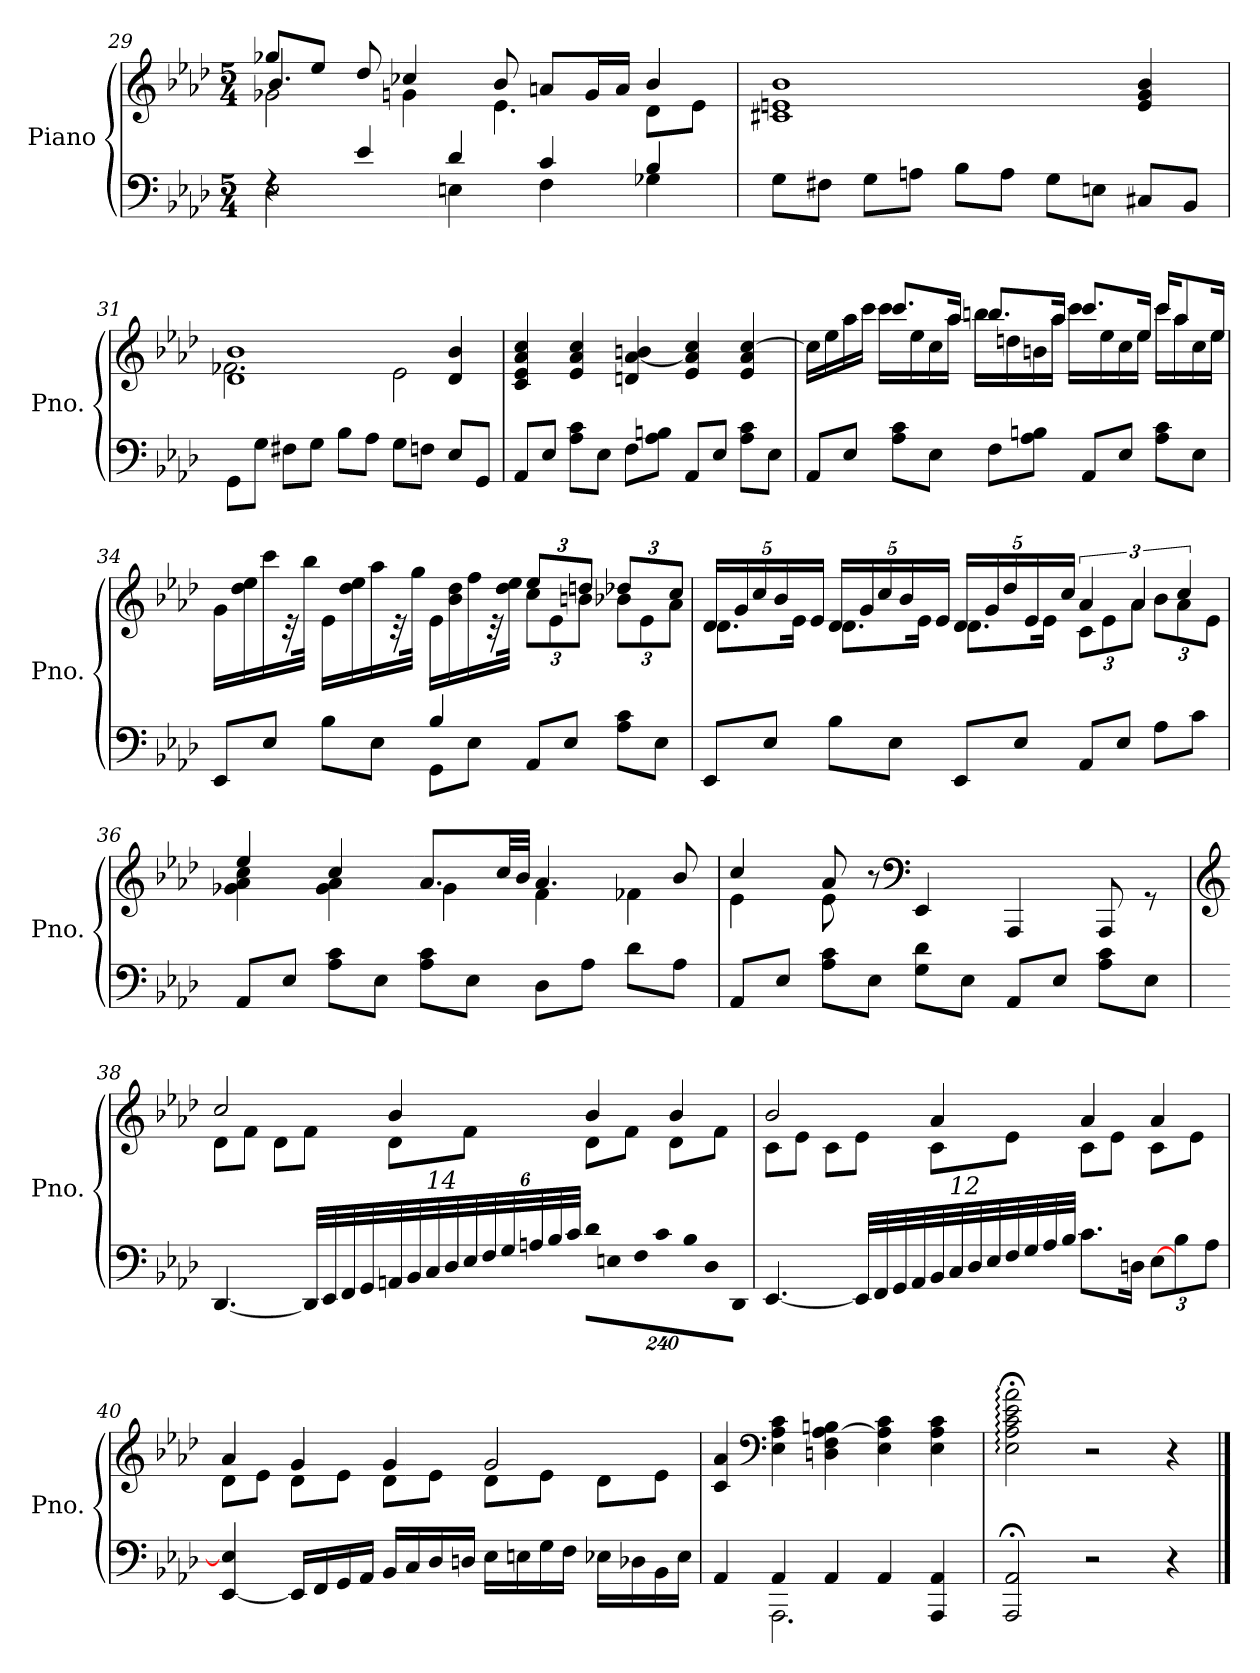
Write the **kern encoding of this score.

**kern	**kern
*part1	*part1
*staff2	*staff1
*I"Piano	*
*I'Pno.	*
!!LO:LB:g=z
*clefF4	*clefG2
*k[b-e-a-d-]	*k[b-e-a-d-]
*M5/4	*M5/4
=29	=29
*^	*^
*	*	*	*^
4rF	2E-\	8gg-X/L	4.b-/	2g-X\
.	.	8ee-/J	.	.
4e-/	.	8dd-/	.	.
.	.	4cc-X/	4gn\	.
4d-/	4En\	.	.	2ryy
.	.	8b-/	4.e-\	.
4c/	4F\	8an/L	.	.
.	.	16g/L	.	.
.	.	16a/JJ	.	.
4B-/	4G-X\	4b-/	8d-\L	4ryy
.	.	.	8e-\J	.
*v	*v	*	*	*
*	*v	*v	*v
=30	=30
8G\L	1c#X 1en 1b-
8F#X\J	.
8G\L	.
8An\J	.
8B-\L	.
8A\J	.
8G\L	.
8En\J	.
8C#X/L	4e/ 4g/ 4b-/
8BB-/J	.
=31	=31
*	*^
8GG\L	1d- 1b-	2.f-X\
8G\J	.	.
8F#X\L	.	.
8G\J	.	.
8B-\L	.	.
8A-\J	.	.
8G\L	.	2e-\
8Fn\J	.	.
8E-/L	4d-/ 4b-/	.
8GG/J	.	.
*	*v	*v
=32	=32
8AA-/L	4c/ 4e-/ 4a-/ 4cc/
8E-/J	.
8A-\ 8c\L	4e-/ 4a-/ 4cc/
8E-\J	.
8F\L	4dn/ [4a-/ 4bn/
8A-\ 8Bn\J	.
8AA-/L	4e-/ 4a-/] 4cc/
8E-/J	.
8A-\ 8c\L	4e-/ 4a-/ [4cc/
8E-\J	.
!!LO:LB:g=z
=33	=33
*	*^
8AA-/L	16cc\LL]	4ryy
.	16ee-\	.
8E-/J	16aa-\	.
.	16ccc\JJ	.
8A-\ 8c\L	8.ccc/L	16ccc\LL
.	.	16ee-\
8E-\J	.	16cc\
.	16aa-/Jk	16aa-\JJ
8F\L	8.bbn/L	16bb\LL
.	.	16ddn\
8A-\ 8Bn\J	.	16bn\
.	16aa-/Jk	16aa-\JJ
8AA-/L	8.ccc/L	16ccc\LL
.	.	16ee-\
8E-/J	.	16cc\
.	16ee-/Jk	16ee-\JJ
8A-\ 8c\L	16ccc/KL	16ccc\LL
.	8aa-/	16aa-\
8E-\J	.	16cc\
.	16ee-/Jk	16ee-\JJ
=34	=34	=34
*^	*	*
8EE-/L	2ryy	16g\LL	2.ryy
.	.	16dd-\ 16ee-\	.
8E-/J	.	16ccc\	.
.	.	32rc	.
.	.	32bb-\JJk	.
8B-\L	.	16e-\LL	.
.	.	16dd-\ 16ee-\	.
8E-\J	.	16aa-\	.
.	.	32rc	.
.	.	32gg\JJk	.
4B-/	8GG\L	16e-\LL	.
.	.	16b-\ 16dd-\	.
.	8E-\J	16ff\	.
.	.	32rc	.
.	.	32dd-\ 32ee-\JJk	.
*	*	*	*Xbrackettup
8AA-/L	4ryy	12ee-/L	12cc\L
.	.	12ryy	12e-\
8E-/J	.	.	.
.	.	12ddn/J	12bn\J
*	*	*brackettup	*Xbrackettup
8A-\ 8c\L	4ryy	12dd-X/L	12b-X\L
.	.	12ryy	12e-\
8E-\J	.	.	.
.	.	12cc/J	12a-\J
*v	*v	*	*
!!LO:LB:g=z	!!
=35	=35	=35
8EE-/L	20d-/LL	8.d-\L
.	20g/	.
.	20cc/	.
8E-/J	.	.
.	20b-/	.
.	.	16e-\Jk
.	20e-/JJ	.
8B-\L	20d-/LL	8.d-\L
.	20g/	.
.	20cc/	.
8E-\J	.	.
.	20b-/	.
.	.	16e-\Jk
.	20e-/JJ	.
8EE-/L	20d-/LL	8.d-\L
.	20g/	.
.	20dd-/	.
8E-/J	.	.
.	20e-/	.
.	.	16e-\Jk
.	20cc/JJ	.
*	*brackettup	*Xbrackettup
8AA-/L	6a-/	12c\L
.	.	12e-\
8E-/J	.	.
.	6a-/	12a-\J
8A-\L	.	12b-\L
.	6cc/	12a-\
8c\J	.	.
.	.	12e-\J
=36	=36	=36
8AA-/L	4ee-/	4g-X\ 4a-\ 4cc\
8E-/J	.	.
8A-\ 8c\L	4cc/	4g-\ 4a-\
8E-\J	.	.
8A-\ 8c\L	8.a-/L	4g-\
8E-\J	.	.
.	32cc/LL	.
.	32b-/JJJ	.
8D-\L	4.a-/	4f\
8A-\J	.	.
8d-\L	.	4f-X\
8A-\J	8b-/	.
!!LO:LB:g=z	!!
=37	=37	=37
8AA-/L	4cc/	4e-\
8E-/J	.	.
8A-\ 8c\L	8a-/	8e-\
8E-\J	8r	8ryy
*	*clefF4	*
8G\ 8d-\L	4EE-/	4ryy
8E-\J	.	.
8AA-/L	4AAA-/	2ryy
8E-/J	.	.
8A-\ 8c\L	8AAA-/	.
8E-\J	8rGG	.
=38	=38	=38
*	*clefG2	*
[4.DD-/	2cc/	8d-\L
.	.	8f\J
.	.	8d-\L
32DD-/LLL]	.	8f\J
32EE-/	.	.
32FF/	.	.
32GG/	.	.
32AAn/	4b-/	8d-\L
32BB-/	.	.
!LO:TX:a:i:t=14	!	!
32C/	.	.
32D-/	.	.
*Xbrackettup	*	*
48E-/	.	8f\J
48F/	.	.
48G/	.	.
48An/	.	.
48B-/	.	.
48c/JJJ	.	.
!LO:N:vis=8	!	!
1920%137d-\L	4b-/	8d-\L
!LO:N:vis=8	!	!
1920%137En\	.	.
.	.	8f\J
!LO:N:vis=8	!	!
1920%137F\	.	.
!LO:N:vis=8	!	!
1920%137c\	.	.
.	4b-/	8d-\L
!LO:N:vis=8	!	!
1920%137B-\	.	.
!LO:N:vis=8	!	!
1920%137D-\	.	.
.	.	8f\J
!LO:N:vis=8	!	!
1920%137DD-\J	.	.
1920ryy	.	.
!!LO:LB:g=z	!!
=39	=39	=39
[4.EE-/	2b-/	8c\L
.	.	8e-\J
.	.	8c\L
32EE-/LLL]	.	8e-\J
32FF/	.	.
32GG/	.	.
32AA-/	.	.
32BB-/	4a-/	8c\L
!LO:TX:a:i:t=12	!	!
32C/	.	.
32D-/	.	.
32E-/	.	.
32F/	.	8e-\J
32G/	.	.
32A-/	.	.
32B-/JJJ	.	.
8.c\L	4a-/	8c\L
.	.	8e-\J
16Dn\Jk	.	.
[12E-\L	4a-/	8c\L
12B-\	.	.
.	.	8e-\J
12A-\J	.	.
=40	=40	=40
[4EE-/ 4E-/]	4a-/	8d-\L
.	.	8e-\J
16EE-/LL]	4g/	8d-\L
16FF/	.	.
16GG/	.	8e-\J
16AA-/JJ	.	.
16BB-/LL	4g/	8d-\L
16C/	.	.
16D-/	.	8e-\J
16Dn/JJ	.	.
16E-\LL	2g/	8d-\L
16En\	.	.
16G\	.	8e-\J
16F\JJ	.	.
16E-X\LL	.	8d-\L
16D-X\	.	.
16BB-\	.	8e-\J
16E-\JJ	.	.
*	*v	*v
=41	=41
*^	*
4AA-/	4ryy	4c/ 4a-/
*	*	*clefF4
4AA-/	2.AAA-\	4E-\ 4A-\ 4c\
4AA-/	.	4Dn\ 4F\ [4A-\ 4Bn\
4AA-/	.	4E-\ 4A-\] 4c\
4AAA-/ 4AA-/	4ryy	4E-\ 4A-\ 4c\
*v	*v	*
=42	=42
2AAA-/;< 2AA-/;<	2E-\;<: 2A-\;<: 2c\;<: 2e-\;<: 2a-\;<:
2r	2r
4r	4r
==	==
*-	*-
